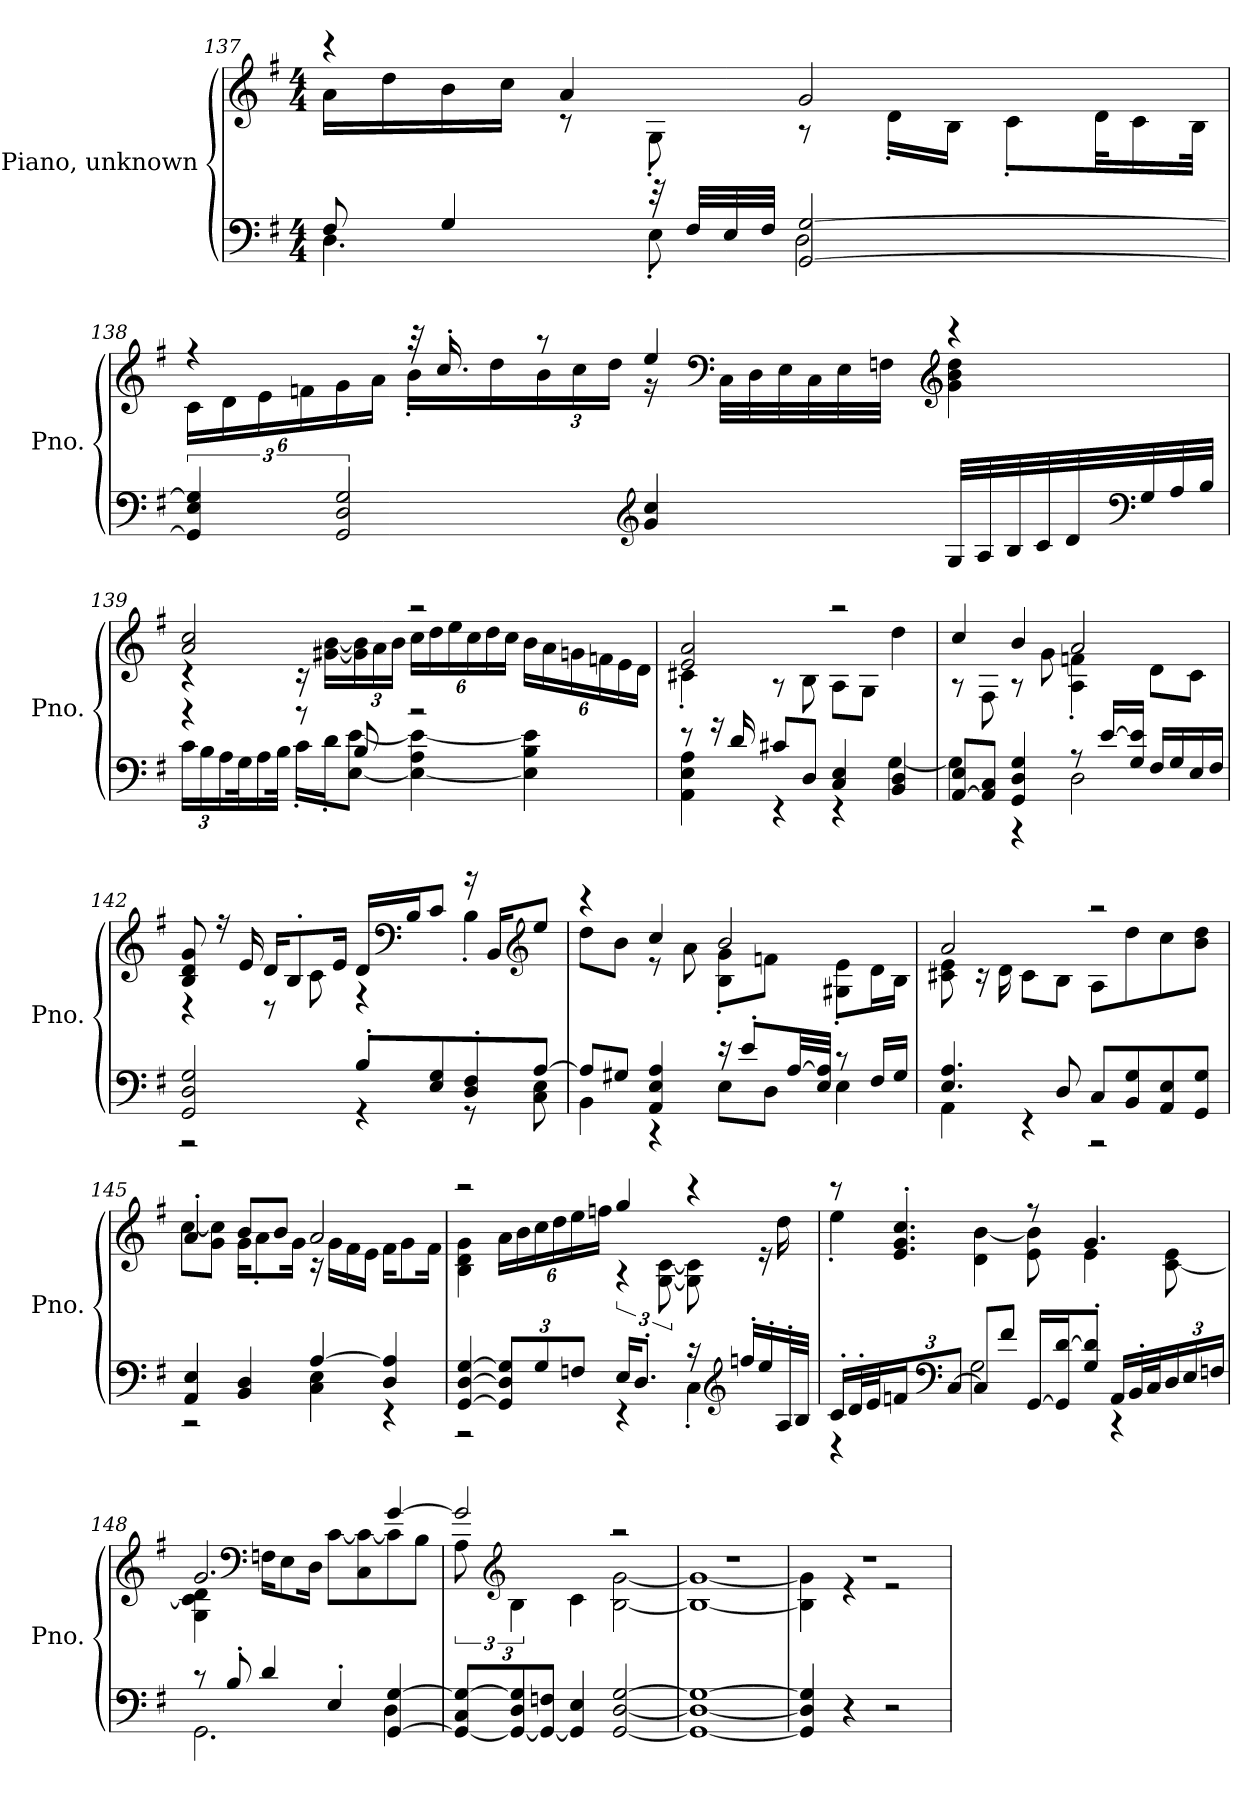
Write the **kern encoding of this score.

**kern	**kern
*part1	*part1
*staff2	*staff1
*I"Piano, unknown	*
*I'Pno.	*
*clefF4	*clefG2
*k[f#]	*k[f#]
*M4/4	*M4/4
=137	=137
*^	*^
8F#/	4.D\	4r	16a\LL
.	.	.	16dd\
4G/	.	.	16b\
.	.	.	16cc\JJ
.	.	4a/	8r
32r	8E'\	.	8G'\
32F#/LLL	.	.	.
32E/	.	.	.
32F#/JJJ	.	.	.
[2GG/ [2G/	2D\	2g/	8r
.	.	.	16d'\LL
.	.	.	16B\JJ
.	.	.	8c'\L
.	.	.	32d\KL
.	.	.	16c\
.	.	.	32B\JJk
*v	*v	*	*
!!LO:LB:g=z	!!
=138	=138	=138
*	*	*Xbrackettup
6GG/] 6E/ 6G/]	4r	24c\LL
.	.	24d\
.	.	24e\
.	.	24fn\
3GG/ 3D/ 3G/	.	24g\
.	.	24a\JJ
.	32r	16b'\LL
.	16.cc'/	.
.	.	16dd\
.	8r	24b\
.	.	24cc\
.	.	24dd\JJ
*clefG2	*	*
4g/ 4cc/	4ee/	16r
*	*clefF4	*
.	.	32C\LLL
.	.	32D\
.	.	32E\
.	.	32C\
.	.	32E\
.	.	32Fn\JJJ
*	*clefG2	*
32G/LLL	4r	4g\ 4b\ 4dd\
32A/	.	.
32B/	.	.
32c/	.	.
32d/	.	.
*clefF4	*	*
32G/	.	.
32A/	.	.
32B/JJJ	.	.
!!LO:LB:g=z	!!
=139	=139	=139
*^	*	*
*	*Xbrackettup	*	*
4r	24c\LL	2a/ 2cc/	4r
.	24B\	.	.
.	24A\	.	.
.	32G\K	.	.
.	16A\	.	.
.	32B\JJk	.	.
8r	16c'\LL	.	16r
.	16d'\J	.	[16g#X\ [16b\LL
8B/	[8E\ [8e\J	.	24g#\] 24b\]
.	.	.	24a\
.	.	.	24b\JJ
2r	4E\_ 4A\ 4e\_	2r	24cc\LL
.	.	.	24dd\
.	.	.	24ee\
.	.	.	24cc\
.	.	.	24dd\
.	.	.	24cc\JJ
.	4E\] 4B\ 4e\]	.	24b\LL
.	.	.	24a\
.	.	.	24gn\
.	.	.	24fn\
.	.	.	24e\
.	.	.	24d\JJ
=140	=140	=140	=140
8r	4AA\ 4E\ 4A\	2e/ 2a/	4c#X'\
16r	.	.	.
16d/	.	.	.
8c#X/L	4r	.	8r
8D/J	.	.	8B\
4C/ 4E/	4r	2r	8A\L
.	.	.	8G\J
4BB/ 4D/	[4G\	.	4dd\
!!LO:LB:g=z	!!
=141	=141	=141	=141
[8AA/ 8E/L	4G\]	4cc/	8r
8AA/] 8C/J	.	.	8F#\
4GG/ 4D/ 4G/	4r	4b/	8r
.	.	.	8g\
8r	2D\	2a/	4A\' 4fn\'
[16e/LL	.	.	.
16G/ 16e/]JJ	.	.	.
16F#/LL	.	.	8d\L
16G/	.	.	.
16E/	.	.	8c\J
16F#/JJ	.	.	.
=142	=142	=142	=142
2GG/ 2D/ 2G/	2r	8B/ 8d/ 8g/	4r
.	.	16r	.
.	.	16e/	.
.	.	16d/KL	8r
.	.	8B'/	.
.	.	.	8c\
.	.	16e/Jk	.
8B'/L	4r	16d/LL	4r
*	*	*clefF4	*
.	.	16B/J	.
8E/ 8G/	.	8c/J	.
8D/' 8F#/'	8r	16r	4B'\
.	.	16BB/KL	.
*	*	*clefG2	*
[8A/J	8C\ 8E\	8ee/J	.
=143	=143	=143	=143
8A/L]	4BB\	4r	8dd\L
8G#X/J	.	.	8b\J
4AA/ 4E/ 4A/	4r	4cc/	8r
.	.	.	8a\
16r	8E\L	2b/	8B\' 8g\'L
8e'/L	.	.	.
.	8D\J	.	8fn\J
[32A/LL	.	.	.
32E/ 32A/]JJJ	.	.	.
8r	4E\	.	8G#X\' 8e\'L
16F#/LL	.	.	16d\L
16G#/JJ	.	.	16B\JJ
!!LO:PB:g=z	!!
=144	=144	=144	=144
4.E/ 4.A/	4AA\	2a/	8c#X\ 8e\
.	.	.	16r
.	.	.	16d\
.	4r	.	8c#\L
8D/	.	.	8B\J
8C/L	2r	2r	8A\L
8BB/ 8G/	.	.	8dd\
8AA/ 8E/	.	.	8cc\
8GG/ 8G/J	.	.	8b\ 8dd\J
=145	=145	=145	=145
4AA/ 4E/	2r	4a'/	[8cc\L
.	.	.	8g\ 8cc\]J
4BB/ 4D/	.	8b/L	16g\KL
.	.	.	8a'\
.	.	8b/J	.
.	.	.	16g\Jk
[4A/	4C\ 4E\	2a/	16r
.	.	.	16g\LL
.	.	.	16f#\
.	.	.	16e\JJ
4D/ 4A/]	4r	.	16f#\KL
.	.	.	8g\
.	.	.	16f#\Jk
=146	=146	=146	=146
[4GG/ [4D/ [4G/	2r	2r	4B\ 4d\ 4g\
12GG/] 12D/] 12G/]L	.	.	24a\LL
.	.	.	24b\
12G/	.	.	24cc\
.	.	.	24dd\
12Fn/J	.	.	24ee\
.	.	.	24ffn\JJ
*	*	*	*brackettup
16E/KL	4r	4gg/	6r
8.D'/J	.	.	.
.	.	.	[12G\ [12c\
16r	4C'\	4r	8G\] 8c\]
*clefG2	*	*	*
16ffn'/LL	.	.	.
16ee'/	.	.	16r
32A'/L	.	.	16dd\
32B/JJJ	.	.	.
!!LO:LB:g=z	!!
=147	=147	=147	=147
16c'/LL	4r	8r	4ee'\
32d'/L	.	.	.
32e/J	.	.	.
24fn/J	.	4.e/' 4.g/' 4.cc/'	.
*clefF4	*	*	*
[12C/J	.	.	.
8C/L]	2G\	.	4d\ [4b\
8f/J	.	.	.
[16GG/LL	.	8r	8e\ 8b\]
16GG/] [16d/J	.	.	.
8G/' 8d/]'J	.	4.g/	4e\
16AA/LL	4r	.	.
32BB'/L	.	.	.
32C/J	.	.	.
24D/	.	.	[8c\ 8e\
24E/	.	.	.
24Fn/JJ	.	.	.
=148	=148	=148	=148
8r	2.GG\	2.g/	4G\ 4c\] 4d\
8B'/	.	.	.
*	*	*clefF4	*
4d/	.	.	16Fn\KL
.	.	.	8E\
.	.	.	16D\Jk
4E'/	.	.	[8c\L
.	.	.	8C\ 8c\_
[4GG/ [4G/	4D\	[4g/	8c\]
.	.	.	8B\J
*v	*v	*	*
=149	=149	=149
12GG/_ 12C/ 12G/_L	2g/]	12A\
*	*clefG2	*
12GG/_ 12D/ 12G/]	.	6B\
12GG/_ 12Fn/J	.	.
4GG/] 4E/	.	4c\
[2GG/ [2D/ [2G/	2r	[2B\ [2g\
!!LO:LB:g=z	!!
=150	=150	=150
1GG_ 1D_ 1G_	1r	1B_ 1g_
=151	=151	=151
4GG/] 4D/] 4G/]	1r	4B\] 4g\]
4r	.	4r
2r	.	2r
*	*v	*v
=	=
*-	*-
